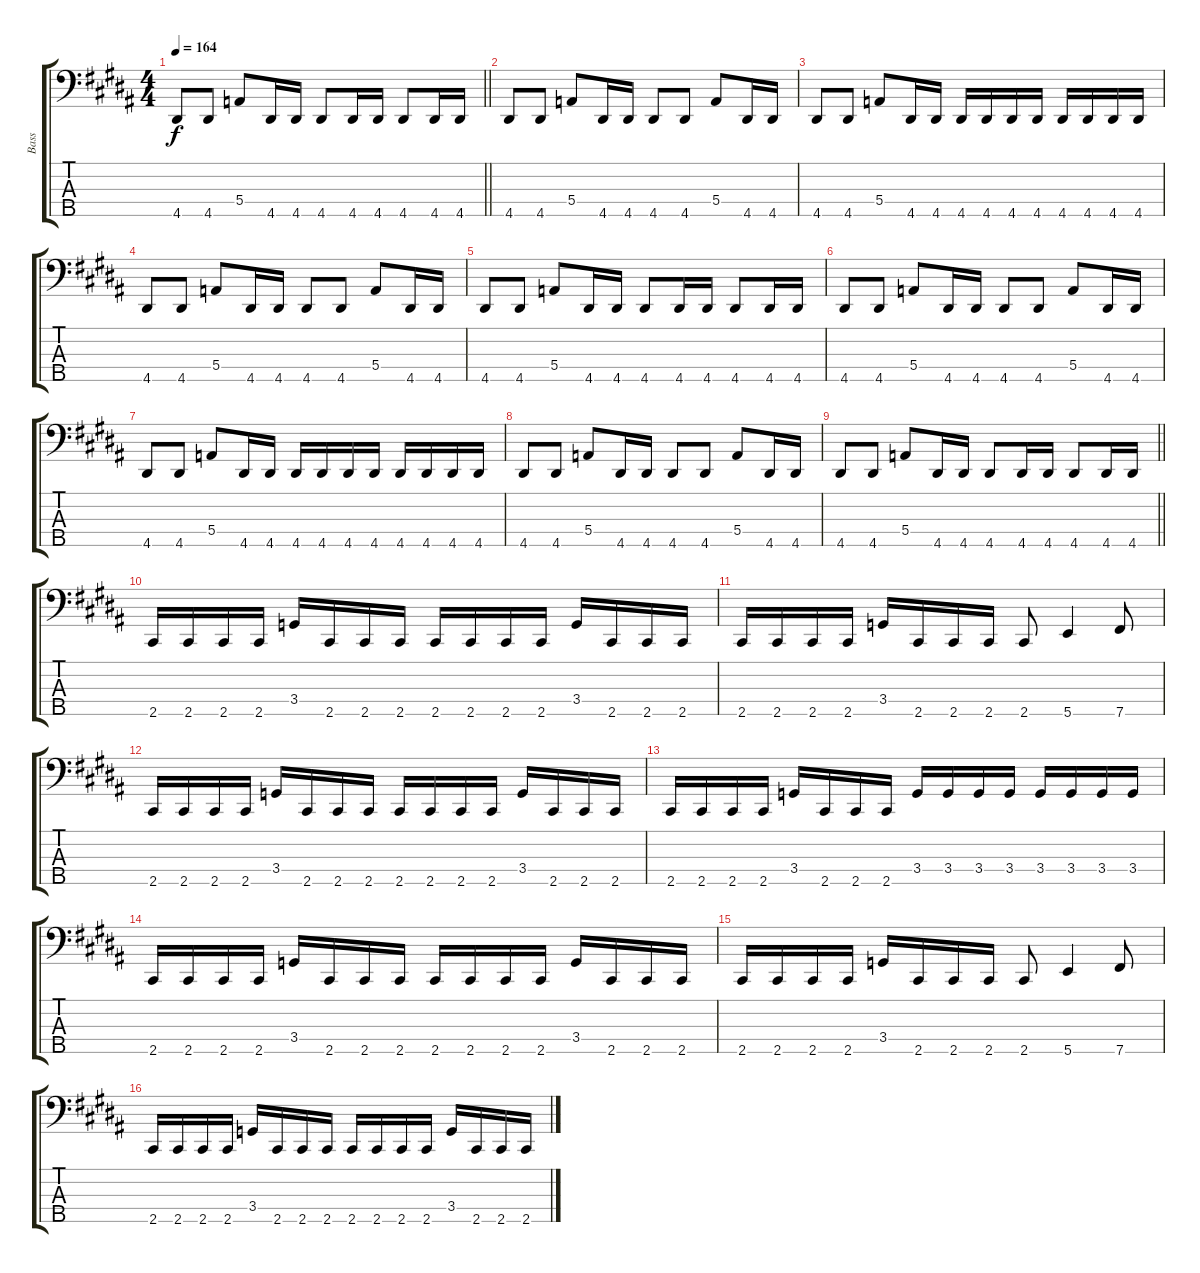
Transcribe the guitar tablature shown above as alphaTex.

\track ("Bass" "Bass") {instrument electricbasspick}
\staff {score tabs}
\tuning (Gb2 D2 A1 E1 B0) {hide}
\ts (4 4)
\tempo 164
\clef f4
\barLineRight lightlight
\ks g#minor
4.5.8{dy f} 4.5.8 5.4.8 4.5.16 4.5.16 4.5.8 4.5.16 4.5.16 4.5.8 4.5.16 4.5.16 |
4.5.8 4.5.8 5.4.8 4.5.16 4.5.16 4.5.8 4.5.8 5.4.8 4.5.16 4.5.16 |
4.5.8 4.5.8 5.4.8 4.5.16 4.5.16 4.5.16 4.5.16 4.5.16 4.5.16 4.5.16 4.5.16 4.5.16 4.5.16 |
4.5.8 4.5.8 5.4.8 4.5.16 4.5.16 4.5.8 4.5.8 5.4.8 4.5.16 4.5.16 |
4.5.8 4.5.8 5.4.8 4.5.16 4.5.16 4.5.8 4.5.16 4.5.16 4.5.8 4.5.16 4.5.16 |
4.5.8 4.5.8 5.4.8 4.5.16 4.5.16 4.5.8 4.5.8 5.4.8 4.5.16 4.5.16 |
4.5.8 4.5.8 5.4.8 4.5.16 4.5.16 4.5.16 4.5.16 4.5.16 4.5.16 4.5.16 4.5.16 4.5.16 4.5.16 |
4.5.8 4.5.8 5.4.8 4.5.16 4.5.16 4.5.8 4.5.8 5.4.8 4.5.16 4.5.16 |
\barLineRight lightlight
4.5.8 4.5.8 5.4.8 4.5.16 4.5.16 4.5.8 4.5.16 4.5.16 4.5.8 4.5.16 4.5.16 |
2.5.16 2.5.16 2.5.16 2.5.16 3.4.16 2.5.16 2.5.16 2.5.16 2.5.16 2.5.16 2.5.16 2.5.16 3.4.16 2.5.16 2.5.16 2.5.16 |
2.5.16 2.5.16 2.5.16 2.5.16 3.4.16 2.5.16 2.5.16 2.5.16 2.5.8 5.5.4 7.5.8 |
2.5.16 2.5.16 2.5.16 2.5.16 3.4.16 2.5.16 2.5.16 2.5.16 2.5.16 2.5.16 2.5.16 2.5.16 3.4.16 2.5.16 2.5.16 2.5.16 |
2.5.16 2.5.16 2.5.16 2.5.16 3.4.16 2.5.16 2.5.16 2.5.16 3.4.16 3.4.16 3.4.16 3.4.16 3.4.16 3.4.16 3.4.16 3.4.16 |
2.5.16 2.5.16 2.5.16 2.5.16 3.4.16 2.5.16 2.5.16 2.5.16 2.5.16 2.5.16 2.5.16 2.5.16 3.4.16 2.5.16 2.5.16 2.5.16 |
2.5.16 2.5.16 2.5.16 2.5.16 3.4.16 2.5.16 2.5.16 2.5.16 2.5.8 5.5.4 7.5.8 |
2.5.16 2.5.16 2.5.16 2.5.16 3.4.16 2.5.16 2.5.16 2.5.16 2.5.16 2.5.16 2.5.16 2.5.16 3.4.16 2.5.16 2.5.16 2.5.16
